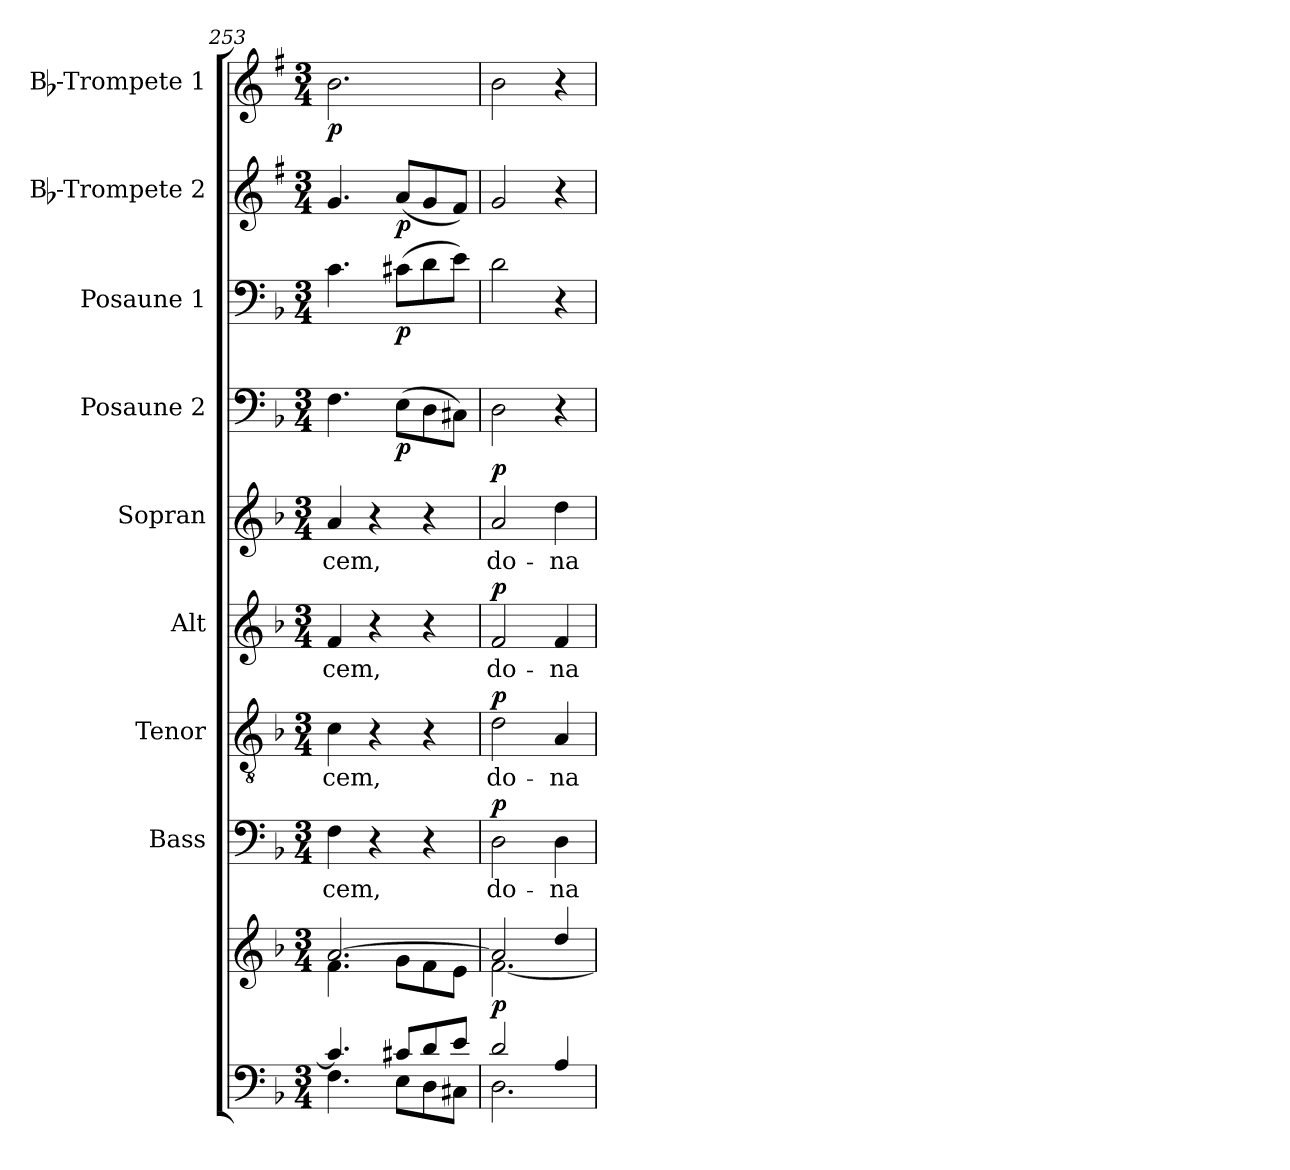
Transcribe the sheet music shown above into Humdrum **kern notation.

**kern	**kern	**dynam	**kern	**text	**dynam	**kern	**text	**dynam	**kern	**text	**dynam	**kern	**text	**dynam	**kern	**dynam	**kern	**dynam	**kern	**dynam	**kern	**dynam
*part9	*part9	*part9	*part8	*part8	*part8	*part7	*part7	*part7	*part6	*part6	*part6	*part5	*part5	*part5	*part4	*part4	*part3	*part3	*part2	*part2	*part1	*part1
*staff10	*staff9	*staff9/10	*staff8	*staff8	*staff8	*staff7	*staff7	*staff7	*staff6	*staff6	*staff6	*staff5	*staff5	*staff5	*staff4	*staff4	*staff3	*staff3	*staff2	*staff2	*staff1	*staff1
*	*	*	*I"Bass	*	*	*I"Tenor	*	*	*I"Alt	*	*	*I"Sopran	*	*	*I"Posaune 2	*	*I"Posaune 1	*	*I"Bb-Trompete 2	*	*I"Bb-Trompete 1	*
*	*	*	*I'B.	*	*	*I'T.	*	*	*I'A.	*	*	*I'S.	*	*	*I'Pos. 2	*	*I'Pos. 1	*	*I'Bb Trp. 2	*	*I'Bb Trp. 1	*
*clefF4	*clefG2	*	*clefF4	*	*	*clefGv2	*	*	*clefG2	*	*	*clefG2	*	*	*clefF4	*	*clefF4	*	*clefG2	*	*clefG2	*
*	*	*	*	*	*	*	*	*	*	*	*	*	*	*	*	*	*	*	*ITrd1c2	*	*ITrd1c2	*
*k[b-]	*k[b-]	*	*k[b-]	*	*	*k[b-]	*	*	*k[b-]	*	*	*k[b-]	*	*	*k[b-]	*	*k[b-]	*	*k[b-]	*	*k[b-]	*
*F:	*F:	*	*F:	*	*	*F:	*	*	*F:	*	*	*F:	*	*	*F:	*	*F:	*	*F:	*	*F:	*
*M3/4	*M3/4	*	*M3/4	*	*	*M3/4	*	*	*M3/4	*	*	*M3/4	*	*	*M3/4	*	*M3/4	*	*M3/4	*	*M3/4	*
=253	=253	=253	=253	=253	=253	=253	=253	=253	=253	=253	=253	=253	=253	=253	=253	=253	=253	=253	=253	=253	=253	=253
*^	*^	*	*	*	*	*	*	*	*	*	*	*	*	*	*	*	*	*	*	*	*	*
!	!	!	!	!	!	!LO:LY:b	!	!	!LO:LY:b	!	!	!LO:LY:b	!	!	!LO:LY:b	!	!	!	!	!	!	!	!	!LO:DY:b
4.c/]	4.F\	[>2.a/	4.f\	.	4F\	-cem,	.	4c\	-cem,	.	4f/	-cem,	.	4a/	-cem,	.	4.F\	.	4.c\	.	4.f/	.	2.a\	p
.	.	.	.	.	4r	.	.	4r	.	.	4r	.	.	4r	.	.	.	.	.	.	.	.	.	.
!	!	!	!	!	!	!	!	!	!	!	!	!	!	!	!	!	!	!LO:DY:b	!	!LO:DY:b	!	!LO:DY:b	!	!
8c#X/L	8E\L	.	8g\L	.	.	.	.	.	.	.	.	.	.	.	.	.	(>8E\L	p	(>8c#X\L	p	(<8g/L	p	.	.
8d/	8D\	.	8f\	.	4r	.	.	4r	.	.	4r	.	.	4r	.	.	8D\	.	8d\	.	8f/	.	.	.
8e/J	8C#X\J	.	8e\J	.	.	.	.	.	.	.	.	.	.	.	.	.	8C#X\J)	.	8e\J)	.	8e/J)	.	.	.
=254	=254	=254	=254	=254	=254	=254	=254	=254	=254	=254	=254	=254	=254	=254	=254	=254	=254	=254	=254	=254	=254	=254	=254	=254
!	!	!	!	!LO:DY:b	!	!LO:LY:b	!LO:DY:a	!	!LO:LY:b	!LO:DY:a	!	!LO:LY:b	!LO:DY:a	!	!LO:LY:b	!LO:DY:a	!	!	!	!	!	!	!	!
2d/	2.D\	2a/]	[<2.f\	p	2D\	do-	p	2d\	do-	p	2f/	do-	p	2a/	do-	p	2D\	.	2d\	.	2f/	.	2a\	.
!	!	!	!	!	!	!LO:LY:b	!	!	!LO:LY:b	!	!	!LO:LY:b	!	!	!LO:LY:b	!	!	!	!	!	!	!	!	!
4A/	.	4dd/	.	.	4D\	-na	.	4A/	-na	.	4f/	-na	.	4dd\	-na	.	4r	.	4r	.	4r	.	4r	.
*v	*v	*	*	*	*	*	*	*	*	*	*	*	*	*	*	*	*	*	*	*	*	*	*	*
*	*v	*v	*	*	*	*	*	*	*	*	*	*	*	*	*	*	*	*	*	*	*	*	*
=	=	=	=	=	=	=	=	=	=	=	=	=	=	=	=	=	=	=	=	=	=	=
*-	*-	*-	*-	*-	*-	*-	*-	*-	*-	*-	*-	*-	*-	*-	*-	*-	*-	*-	*-	*-	*-	*-
